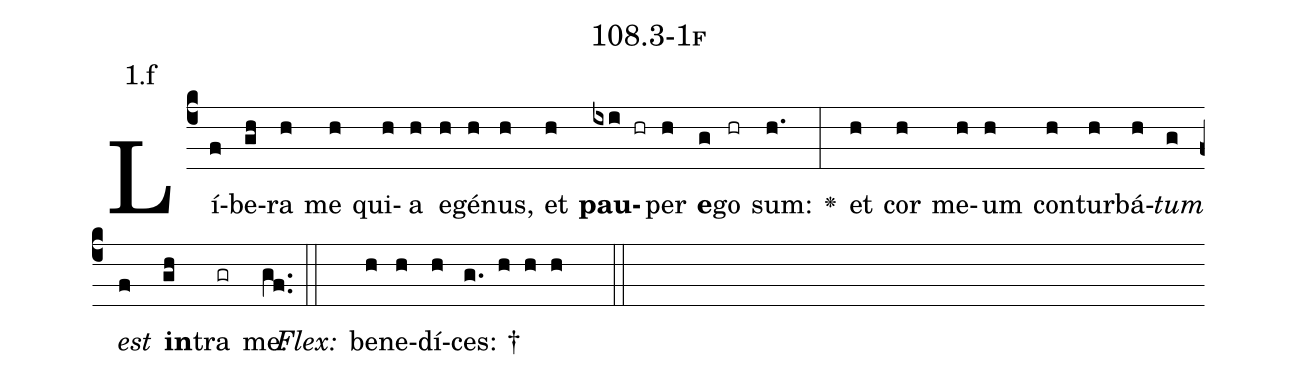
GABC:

name: 108.3-1f;
annotation: 1.f;
%%
(c4)Lí(f)be(gh)ra(h) me(h) qui(h)a(h) e(h)gé(h)nus,(h) et(h) <b>pau</b>(ixi hr)per(h) <b>e</b>(g)go(hr) sum:(h.) <v>\greheightstar</v>(:) et(h) cor(h) me(h)um(h) con(h)tur(h)bá(h)<i>tum</i>(g) <i>est</i>(f) <b>in</b>(gh)tra(gr) me.(gf..) (::)
<i>Flex:</i>()  be(h)ne(h)dí(h)ces: †(g. h h h  ::)

%E(h) u(h) o(g) u(f) a(gh) e.(gf..) (::)
